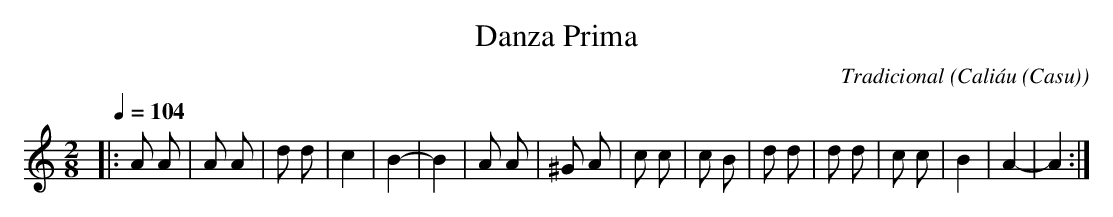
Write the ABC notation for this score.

X:1
T:Danza Prima
C:Tradicional
O:Caliáu (Casu)
M:2/8
L:1/8
Q:1/4=104
K:Am
|: A A|A A|d d|c2|B2-|B2|A A|^G A|c c|c B|d d|d d|c c|B2-|A2-|A2 :|
